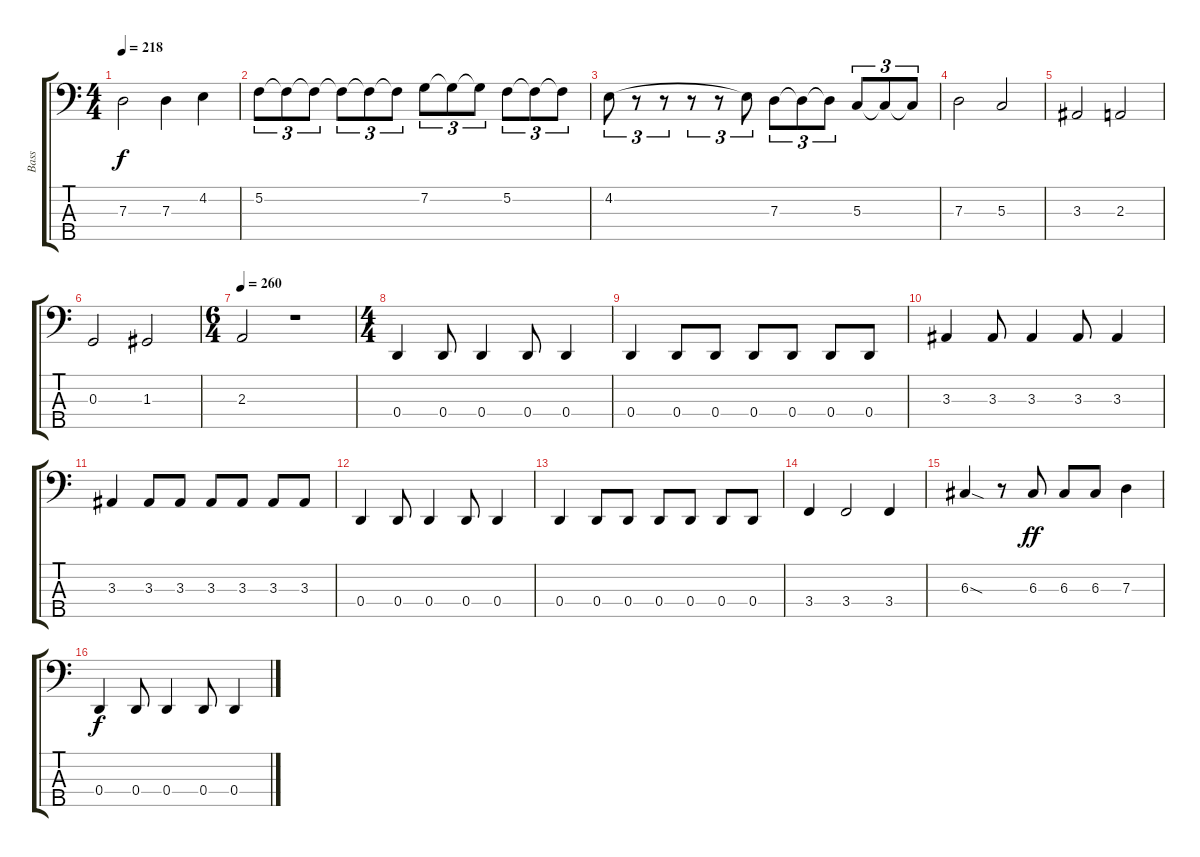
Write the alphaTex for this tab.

\track ("Bass" "Bass") {instrument electricbasspick}
\staff {score tabs}
\tuning (F2 C2 G1 D1 A0) {hide}
\ts (4 4)
\tempo 218
\clef f4
\ks c
7.3.2{dy f} 7.3.4 4.2.4 |
5.2.8{tu (3 2)} 5.2{t}.8{tu (3 2)} 5.2{t}.8{tu (3 2)} 5.2{t}.8{tu (3 2)} 5.2{t}.8{tu (3 2)} 5.2{t}.8{tu (3 2)} 7.2.8{tu (3 2)} 7.2{t}.8{tu (3 2)} 7.2{t}.8{tu (3 2)} 5.2.8{tu (3 2)} 5.2{t}.8{tu (3 2)} 5.2{t}.8{tu (3 2)} |
4.2.8{tu (3 2)} r.8{tu (3 2)} r.8{tu (3 2)} r.8{tu (3 2)} r.8{tu (3 2)} 4.2{t}.8{tu (3 2)} 7.3.8{tu (3 2)} 7.3{t}.8{tu (3 2)} 7.3{t}.8{tu (3 2)} 5.3.8{tu (3 2)} 5.3{t}.8{tu (3 2)} 5.3{t}.8{tu (3 2)} |
7.3.2 5.3.2 |
3.3.2 2.3.2 |
0.3.2 1.3.2 |
\ts (6 4)
\tempo 260
2.3.2 r.1 |
\ts (4 4)
0.4.4 0.4.8 0.4.4 0.4.8 0.4.4 |
0.4.4 0.4.8 0.4.8 0.4.8 0.4.8 0.4.8 0.4.8 |
3.3.4 3.3.8 3.3.4 3.3.8 3.3.4 |
3.3.4 3.3.8 3.3.8 3.3.8 3.3.8 3.3.8 3.3.8 |
0.4.4 0.4.8 0.4.4 0.4.8 0.4.4 |
0.4.4 0.4.8 0.4.8 0.4.8 0.4.8 0.4.8 0.4.8 |
3.4.4 3.4.2 3.4.4 |
6.3{sod}.4 r.8 6.3.8{dy ff} 6.3.8 6.3.8 7.3.4 |
0.4.4{dy f} 0.4.8 0.4.4 0.4.8 0.4.4
